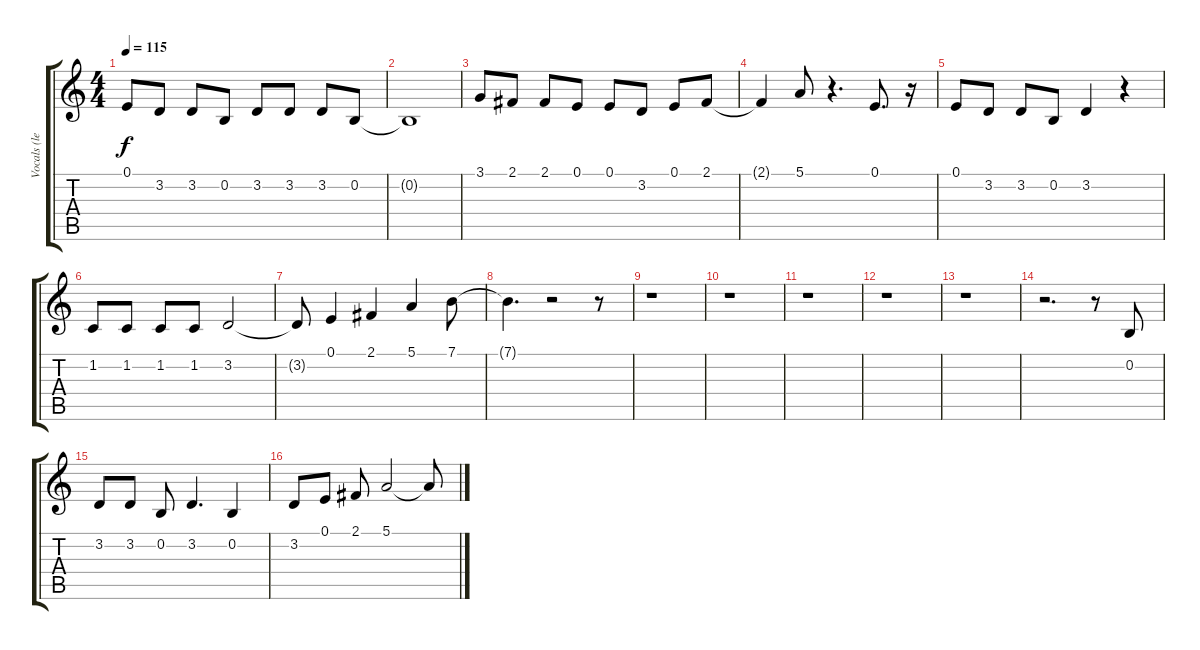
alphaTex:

\track ("Vocals (lead2)      " "Vocals (le") {instrument lead2sawtooth}
\staff {score tabs}
\tuning (E4 B3 G3 D3 A2 E2) {hide}
\ts (4 4)
\tempo 115
\clef g2
\ks c
0.1.8{dy f} 3.2.8 3.2.8 0.2.8 3.2.8 3.2.8 3.2.8 0.2.8 |
0.2{t}.1 |
3.1.8 2.1.8 2.1.8 0.1.8 0.1.8 3.2.8 0.1.8 2.1.8 |
2.1{t}.4 5.1.8 r.4{d} 0.1.8{d} r.16 |
0.1.8 3.2.8 3.2.8 0.2.8 3.2.4 r.4 |
1.2.8 1.2.8 1.2.8 1.2.8 3.2.2 |
3.2{t}.8 0.1.4 2.1.4 5.1.4 7.1.8 |
7.1{t}.4{d} r.2 r.8 |
r.1 |
r.1 |
r.1 |
r.1 |
r.1 |
r.2{d} r.8 0.2.8 |
3.2.8 3.2.8 0.2.8 3.2.4{d} 0.2.4 |
3.2.8 0.1.8 2.1.8 5.1.2 5.1{t}.8
